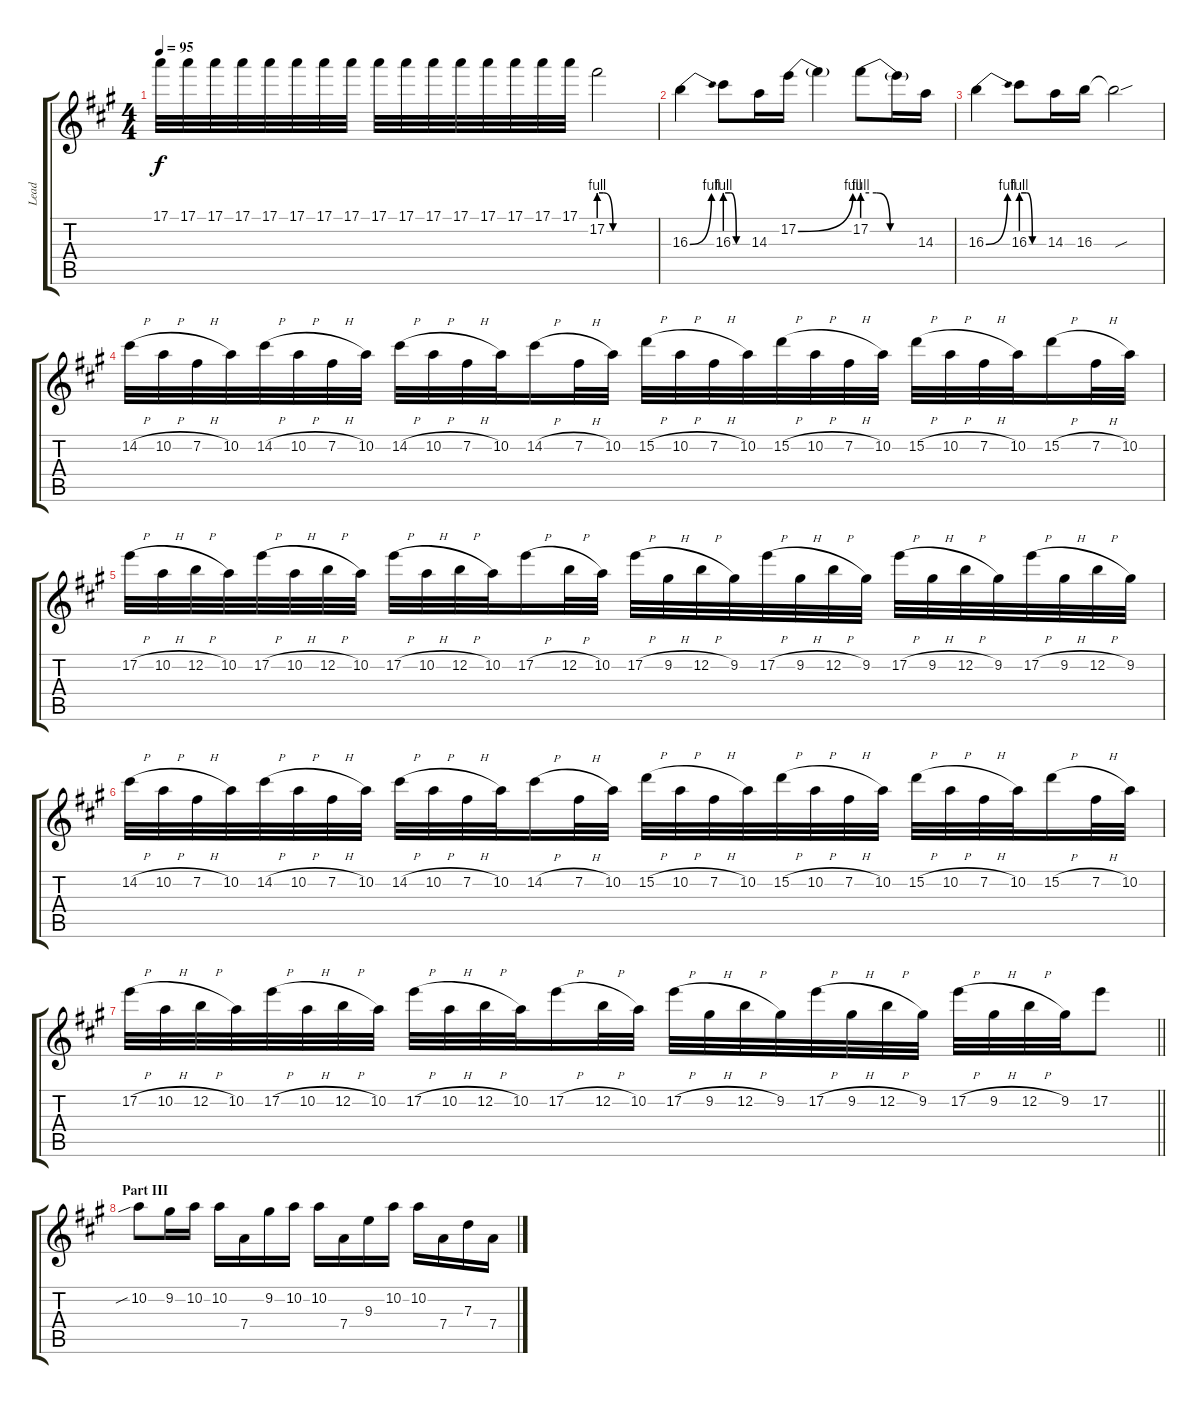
\track ("Lead" "Lead") {instrument distortionguitar}
\staff {score tabs}
\tuning (E4 B3 G3 D3 A2 E2) {hide}
\ts (4 4)
\tempo 95
\clef g2
\ks a
17.1.32{dy f} 17.1.32 17.1.32 17.1.32 17.1.32 17.1.32 17.1.32 17.1.32 17.1.32 17.1.32 17.1.32 17.1.32 17.1.32 17.1.32 17.1.32 17.1.32 17.2{be (custom 0 4 5 4 15 0 60 0)}.2 |
16.3{be (bend 0 0 60 4)}.4 16.3{be (custom 0 4 15 4 30 0 60 0)}.8 14.3.16 17.2{be (bend 0 0 60 4)}.16 17.2{t}.4 17.2{be (custom 0 4 15 4 30 0 60 0)}.8 17.2{t}.16 14.3.16 |
16.3{be (bend 0 0 60 4)}.4 16.3{be (custom 0 4 15 4 30 0 60 0)}.8 14.3.16 16.3.16 16.3{sou t}.2 |
14.2{h}.32 10.2{h}.32 7.2{h}.32 10.2.32 14.2{h}.32 10.2{h}.32 7.2{h}.32 10.2.32 14.2{h}.32 10.2{h}.32 7.2{h}.32 10.2.32 14.2{h}.16 7.2{h}.32 10.2.32 15.2{h}.32 10.2{h}.32 7.2{h}.32 10.2.32 15.2{h}.32 10.2{h}.32 7.2{h}.32 10.2.32 15.2{h}.32 10.2{h}.32 7.2{h}.32 10.2.32 15.2{h}.16 7.2{h}.32 10.2.32 |
17.2{h}.32 10.2{h}.32 12.2{h}.32 10.2.32 17.2{h}.32 10.2{h}.32 12.2{h}.32 10.2.32 17.2{h}.32 10.2{h}.32 12.2{h}.32 10.2.32 17.2{h}.16 12.2{h}.32 10.2.32 17.2{h}.32 9.2{h}.32 12.2{h}.32 9.2.32 17.2{h}.32 9.2{h}.32 12.2{h}.32 9.2.32 17.2{h}.32 9.2{h}.32 12.2{h}.32 9.2.32 17.2{h}.32 9.2{h}.32 12.2{h}.32 9.2.32 |
14.2{h}.32 10.2{h}.32 7.2{h}.32 10.2.32 14.2{h}.32 10.2{h}.32 7.2{h}.32 10.2.32 14.2{h}.32 10.2{h}.32 7.2{h}.32 10.2.32 14.2{h}.16 7.2{h}.32 10.2.32 15.2{h}.32 10.2{h}.32 7.2{h}.32 10.2.32 15.2{h}.32 10.2{h}.32 7.2{h}.32 10.2.32 15.2{h}.32 10.2{h}.32 7.2{h}.32 10.2.32 15.2{h}.16 7.2{h}.32 10.2.32 |
\barLineRight lightlight
17.2{h}.32 10.2{h}.32 12.2{h}.32 10.2.32 17.2{h}.32 10.2{h}.32 12.2{h}.32 10.2.32 17.2{h}.32 10.2{h}.32 12.2{h}.32 10.2.32 17.2{h}.16 12.2{h}.32 10.2.32 17.2{h}.32 9.2{h}.32 12.2{h}.32 9.2.32 17.2{h}.32 9.2{h}.32 12.2{h}.32 9.2.32 17.2{h}.32 9.2{h}.32 12.2{h}.32 9.2.32 17.2.8 |
\section ("" "Part III")
10.2{sib}.8 9.2.16 10.2.16 10.2.16 7.4.16 9.2.16 10.2.16 10.2.16 7.4.16 9.3.16 10.2.16 10.2.16 7.4.16 7.3.16 7.4.16
